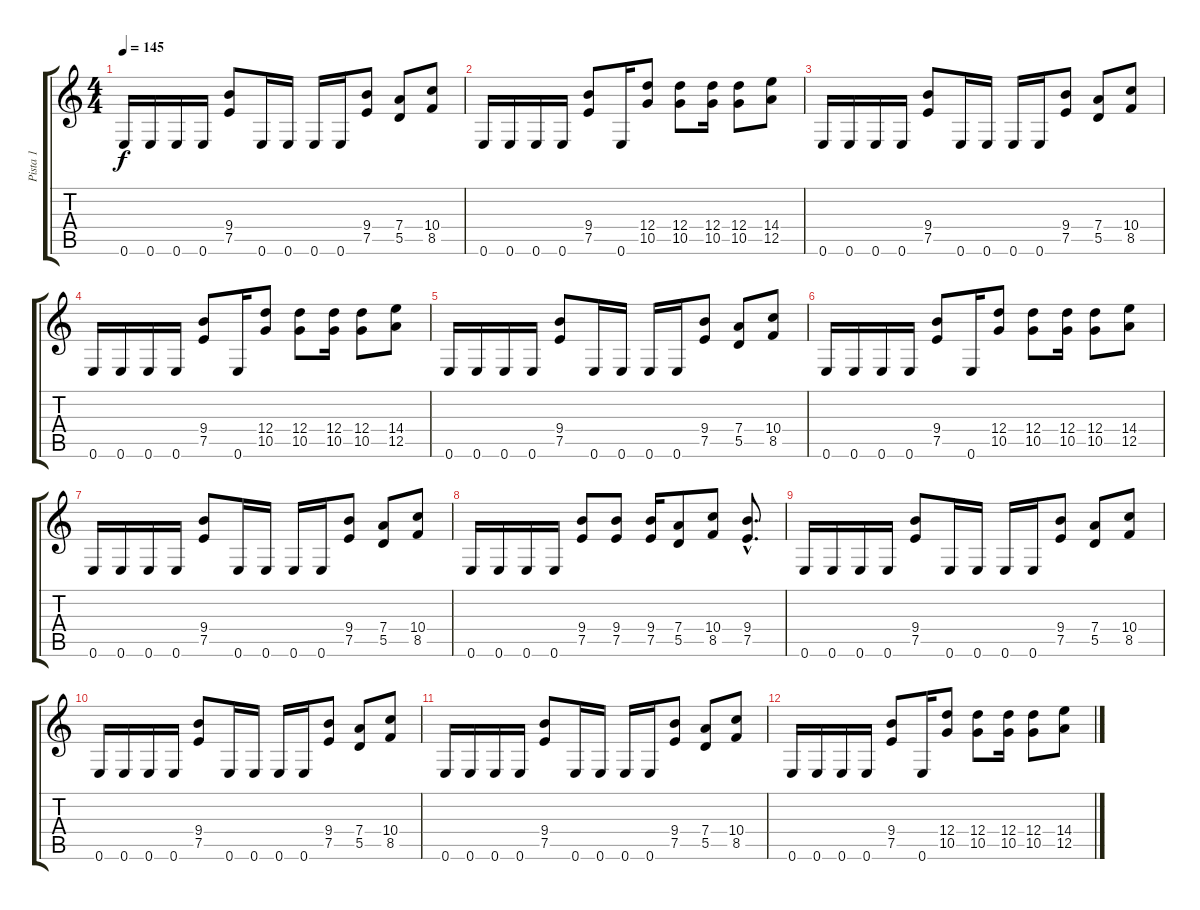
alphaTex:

\track ("Pista 1" "Pista 1") {instrument overdrivenguitar}
\staff {score tabs}
\tuning (E4 B3 G3 D3 A2 E2) {hide}
\ts (4 4)
\tempo 145
\clef g2
\ks c
0.6.16{dy f instrument overdrivenguitar} 0.6.16 0.6.16 0.6.16 (9.4 7.5).8 0.6.16 0.6.16 0.6.16 0.6.16 (9.4 7.5).8 (7.4 5.5).8 (10.4 8.5).8 |
0.6.16 0.6.16 0.6.16 0.6.16 (9.4 7.5).8 0.6.16 (12.4 10.5).8 (12.4 10.5).8 (12.4 10.5).16 (12.4 10.5).8 (14.4 12.5).8 |
0.6.16 0.6.16 0.6.16 0.6.16 (9.4 7.5).8 0.6.16 0.6.16 0.6.16 0.6.16 (9.4 7.5).8 (7.4 5.5).8 (10.4 8.5).8 |
0.6.16 0.6.16 0.6.16 0.6.16 (9.4 7.5).8 0.6.16 (12.4 10.5).8 (12.4 10.5).8 (12.4 10.5).16 (12.4 10.5).8 (14.4 12.5).8 |
0.6.16 0.6.16 0.6.16 0.6.16 (9.4 7.5).8 0.6.16 0.6.16 0.6.16 0.6.16 (9.4 7.5).8 (7.4 5.5).8 (10.4 8.5).8 |
0.6.16 0.6.16 0.6.16 0.6.16 (9.4 7.5).8 0.6.16 (12.4 10.5).8 (12.4 10.5).8 (12.4 10.5).16 (12.4 10.5).8 (14.4 12.5).8 |
0.6.16 0.6.16 0.6.16 0.6.16 (9.4 7.5).8 0.6.16 0.6.16 0.6.16 0.6.16 (9.4 7.5).8 (7.4 5.5).8 (10.4 8.5).8 |
0.6.16 0.6.16 0.6.16 0.6.16 (9.4 7.5).8 (9.4 7.5).8 (9.4 7.5).16 (7.4 5.5).8 (10.4 8.5).8 (9.4{hac} 7.5{hac}).8{d} |
0.6.16 0.6.16 0.6.16 0.6.16 (9.4 7.5).8 0.6.16 0.6.16 0.6.16 0.6.16 (9.4 7.5).8 (7.4 5.5).8 (10.4 8.5).8 |
0.6.16 0.6.16 0.6.16 0.6.16 (9.4 7.5).8 0.6.16 0.6.16 0.6.16 0.6.16 (9.4 7.5).8 (7.4 5.5).8 (10.4 8.5).8 |
0.6.16 0.6.16 0.6.16 0.6.16 (9.4 7.5).8 0.6.16 0.6.16 0.6.16 0.6.16 (9.4 7.5).8 (7.4 5.5).8 (10.4 8.5).8 |
0.6.16 0.6.16 0.6.16 0.6.16 (9.4 7.5).8 0.6.16 (12.4 10.5).8 (12.4 10.5).8 (12.4 10.5).16 (12.4 10.5).8 (14.4 12.5).8
